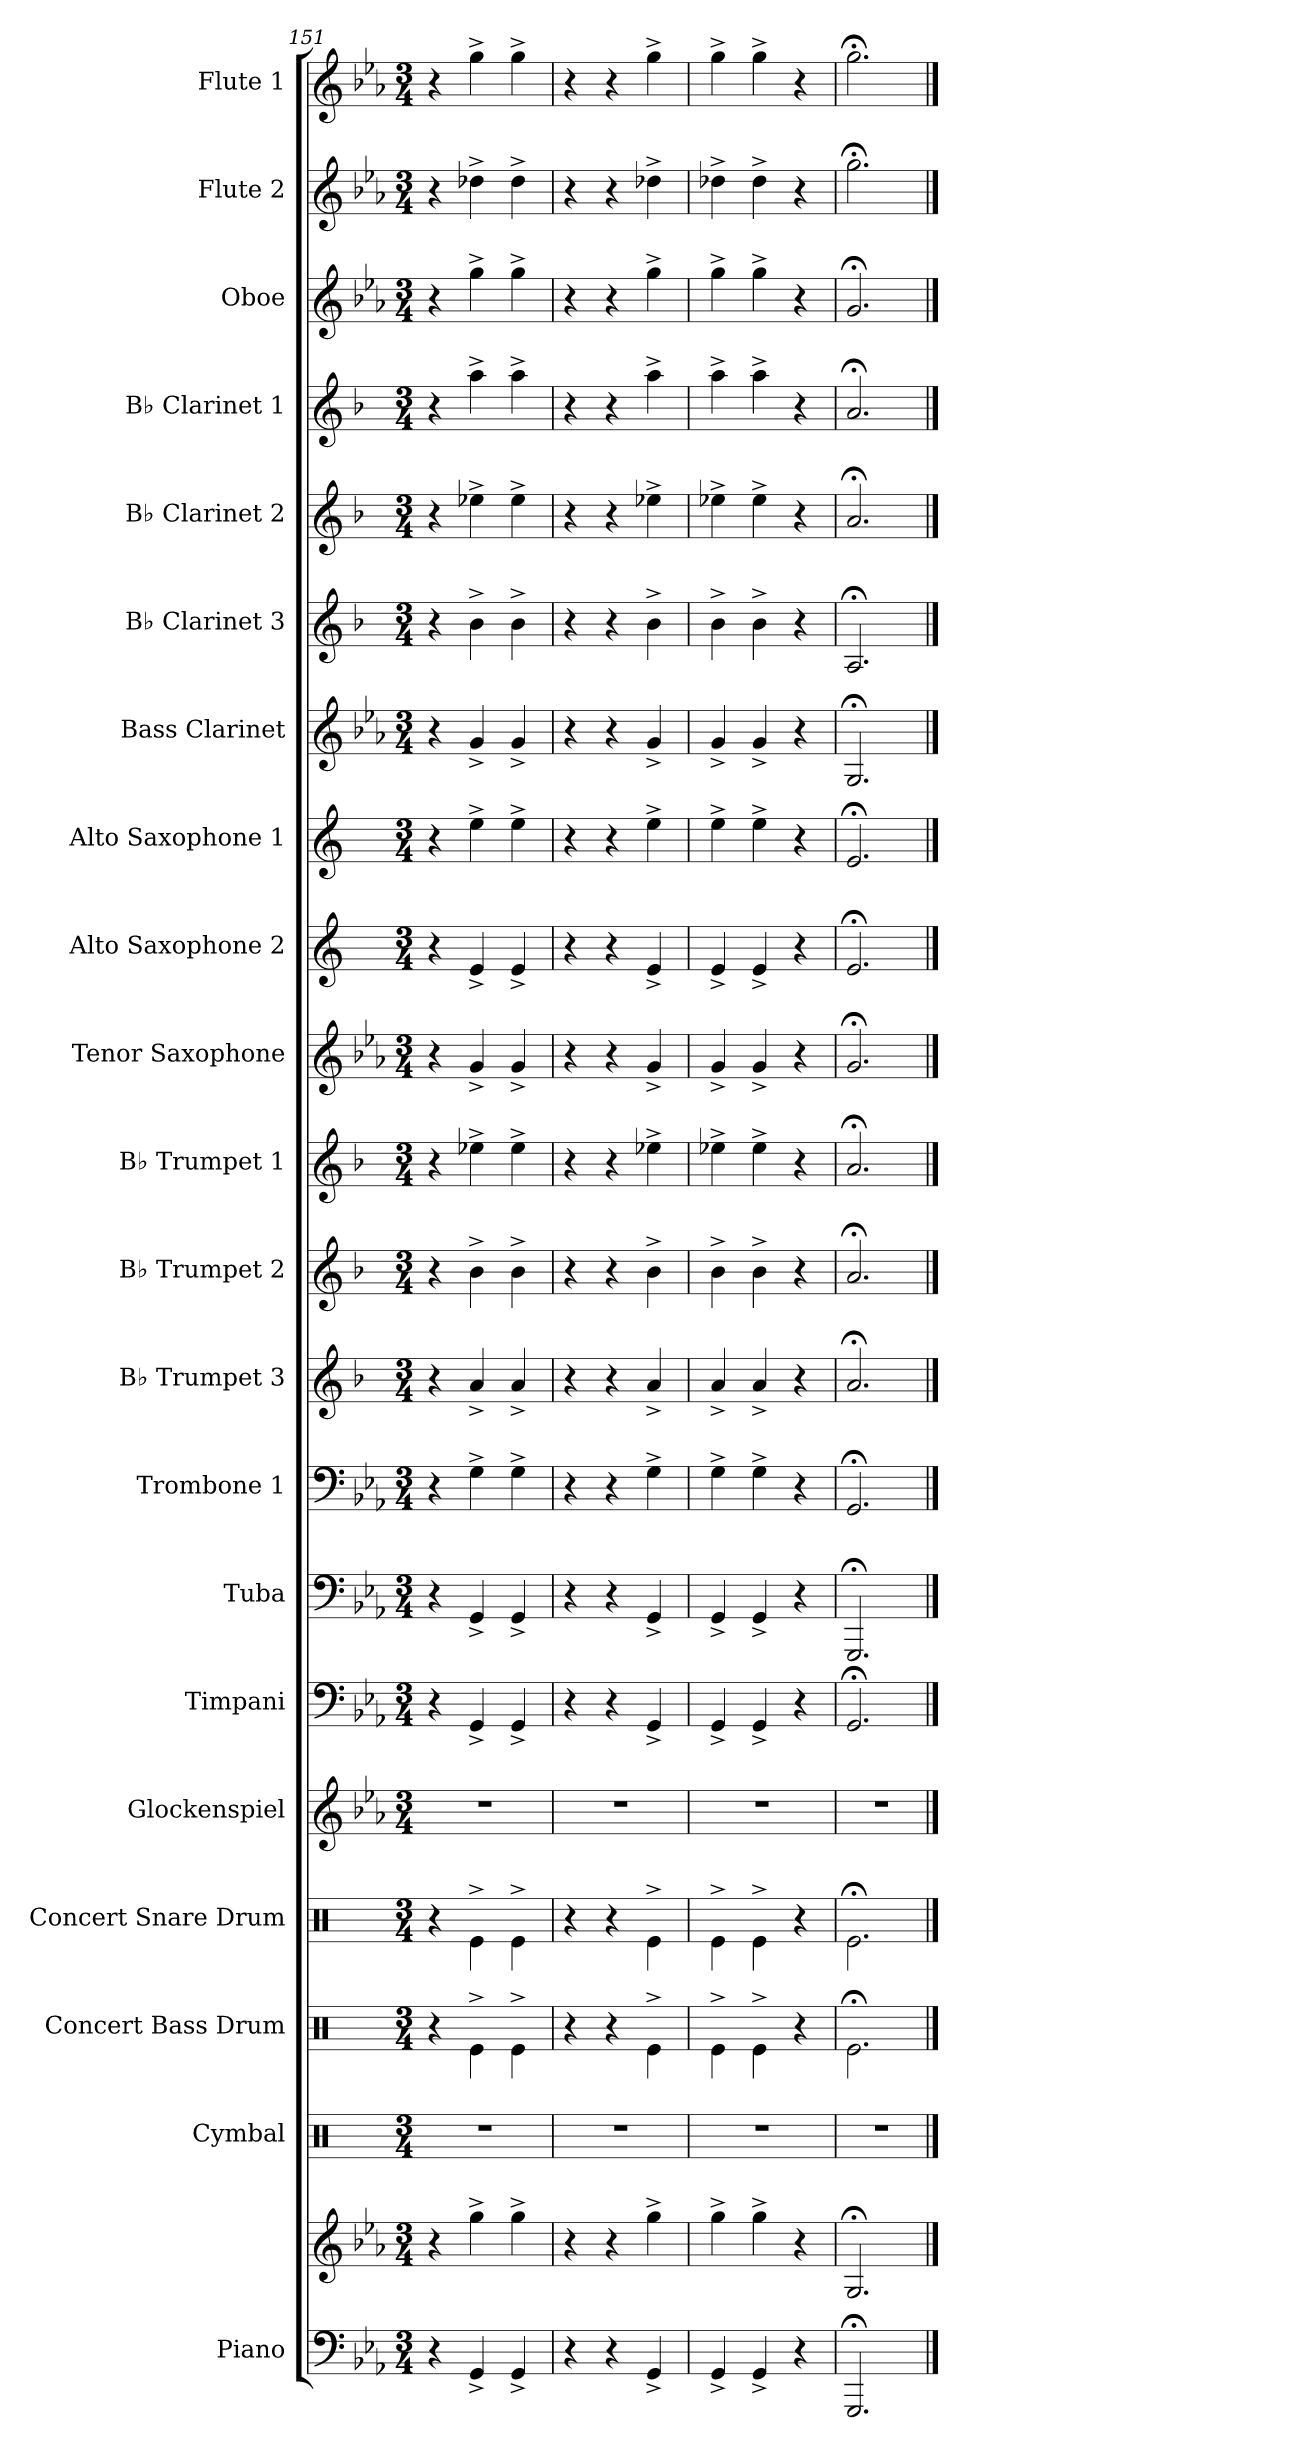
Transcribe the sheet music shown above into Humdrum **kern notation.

**kern	**kern	**kern	**kern	**kern	**kern	**kern	**kern	**kern	**kern	**kern	**kern	**kern	**kern	**kern	**kern	**kern	**kern	**kern	**kern	**kern	**kern
*part21	*part21	*part20	*part19	*part18	*part17	*part16	*part15	*part14	*part13	*part12	*part11	*part10	*part9	*part8	*part7	*part6	*part5	*part4	*part3	*part2	*part1
*staff22	*staff21	*staff20	*staff19	*staff18	*staff17	*staff16	*staff15	*staff14	*staff13	*staff12	*staff11	*staff10	*staff9	*staff8	*staff7	*staff6	*staff5	*staff4	*staff3	*staff2	*staff1
*I"Piano	*	*I"Cymbal	*I"Concert Bass Drum	*I"Concert Snare Drum	*I"Glockenspiel	*I"Timpani	*I"Tuba	*I"Trombone 1	*I"B♭ Trumpet 3	*I"B♭ Trumpet 2	*I"B♭ Trumpet 1	*I"Tenor Saxophone	*I"Alto Saxophone 2	*I"Alto Saxophone 1	*I"Bass Clarinet	*I"B♭ Clarinet 3	*I"B♭ Clarinet 2	*I"B♭ Clarinet 1	*I"Oboe	*I"Flute 2	*I"Flute 1
*I'Pno.	*	*I'Cym.	*I'Con. BD	*I'Con. Sn.	*I'Glock.	*I'Timp.	*I'Tba.	*I'Tbn. 1	*I'B♭ Tpt. 3	*I'B♭ Tpt. 2	*I'B♭ Tpt. 1	*I'T. Sax.	*I'A. Sax. 2	*I'A. Sax. 1	*I'B. Cl.	*I'B♭ Cl. 3	*I'B♭ Cl. 2	*I'B♭ Cl. 1	*I'Ob.	*I'Fl. 2	*I'Fl. 1
*clefF4	*clefG2	*clefX	*clefX	*clefX	*clefG2	*clefF4	*clefF4	*clefF4	*clefG2	*clefG2	*clefG2	*clefG2	*clefG2	*clefG2	*clefG2	*clefG2	*clefG2	*clefG2	*clefG2	*clefG2	*clefG2
*	*	*	*	*	*ITrd-14c-24	*	*	*	*ITrd1c2	*ITrd1c2	*ITrd1c2	*ITrd8c14	*ITrd5c9	*ITrd5c9	*ITrd8c14	*ITrd1c2	*ITrd1c2	*ITrd1c2	*	*	*
*k[b-e-a-]	*k[b-e-a-]	*k[]	*k[]	*k[]	*k[b-e-a-]	*k[b-e-a-]	*k[b-e-a-]	*k[b-e-a-]	*k[b-e-a-]	*k[b-e-a-]	*k[b-e-a-]	*k[b-e-a-]	*k[b-e-a-]	*k[b-e-a-]	*k[b-e-a-]	*k[b-e-a-]	*k[b-e-a-]	*k[b-e-a-]	*k[b-e-a-]	*k[b-e-a-]	*k[b-e-a-]
*M3/4	*M3/4	*M3/4	*M3/4	*M3/4	*M3/4	*M3/4	*M3/4	*M3/4	*M3/4	*M3/4	*M3/4	*M3/4	*M3/4	*M3/4	*M3/4	*M3/4	*M3/4	*M3/4	*M3/4	*M3/4	*M3/4
=151	=151	=151	=151	=151	=151	=151	=151	=151	=151	=151	=151	=151	=151	=151	=151	=151	=151	=151	=151	=151	=151
4r	4r	2.r	4r	4r	2.r	4r	4r	4r	4r	4r	4r	4r	4r	4r	4r	4r	4r	4r	4r	4r	4r
4GG^/	4gg^\	.	4Re^\	4Re^\	.	4GG^/	4GG^/	4G^\	4g^/	4a-^\	4dd-X^\	4G^/	4G^/	4g^\	4G^/	4a-^\	4dd-X^\	4gg^\	4gg^\	4dd-X^\	4gg^\
4GG^/	4gg^\	.	4Re^\	4Re^\	.	4GG^/	4GG^/	4G^\	4g^/	4a-^\	4dd-^\	4G^/	4G^/	4g^\	4G^/	4a-^\	4dd-^\	4gg^\	4gg^\	4dd-^\	4gg^\
=152	=152	=152	=152	=152	=152	=152	=152	=152	=152	=152	=152	=152	=152	=152	=152	=152	=152	=152	=152	=152	=152
4r	4r	2.r	4r	4r	2.r	4r	4r	4r	4r	4r	4r	4r	4r	4r	4r	4r	4r	4r	4r	4r	4r
4r	4r	.	4r	4r	.	4r	4r	4r	4r	4r	4r	4r	4r	4r	4r	4r	4r	4r	4r	4r	4r
4GG^/	4gg^\	.	4Re^\	4Re^\	.	4GG^/	4GG^/	4G^\	4g^/	4a-^\	4dd-X^\	4G^/	4G^/	4g^\	4G^/	4a-^\	4dd-X^\	4gg^\	4gg^\	4dd-X^\	4gg^\
=153	=153	=153	=153	=153	=153	=153	=153	=153	=153	=153	=153	=153	=153	=153	=153	=153	=153	=153	=153	=153	=153
4GG^/	4gg^\	2.r	4Re^\	4Re^\	2.r	4GG^/	4GG^/	4G^\	4g^/	4a-^\	4dd-X^\	4G^/	4G^/	4g^\	4G^/	4a-^\	4dd-X^\	4gg^\	4gg^\	4dd-X^\	4gg^\
4GG^/	4gg^\	.	4Re^\	4Re^\	.	4GG^/	4GG^/	4G^\	4g^/	4a-^\	4dd-^\	4G^/	4G^/	4g^\	4G^/	4a-^\	4dd-^\	4gg^\	4gg^\	4dd-^\	4gg^\
4r	4r	.	4r	4r	.	4r	4r	4r	4r	4r	4r	4r	4r	4r	4r	4r	4r	4r	4r	4r	4r
=154	=154	=154	=154	=154	=154	=154	=154	=154	=154	=154	=154	=154	=154	=154	=154	=154	=154	=154	=154	=154	=154
2.GGG;</	2.G;</	2.r	2.Re;<\	2.Re;<\	2.r	2.GG;</	2.GGG;</	2.GG;</	2.g;</	2.g;</	2.g;</	2.G;</	2.G;</	2.G;</	2.GG;</	2.G;</	2.g;</	2.g;</	2.g;</	2.gg;<\	2.gg;<\
==	==	==	==	==	==	==	==	==	==	==	==	==	==	==	==	==	==	==	==	==	==
*-	*-	*-	*-	*-	*-	*-	*-	*-	*-	*-	*-	*-	*-	*-	*-	*-	*-	*-	*-	*-	*-
